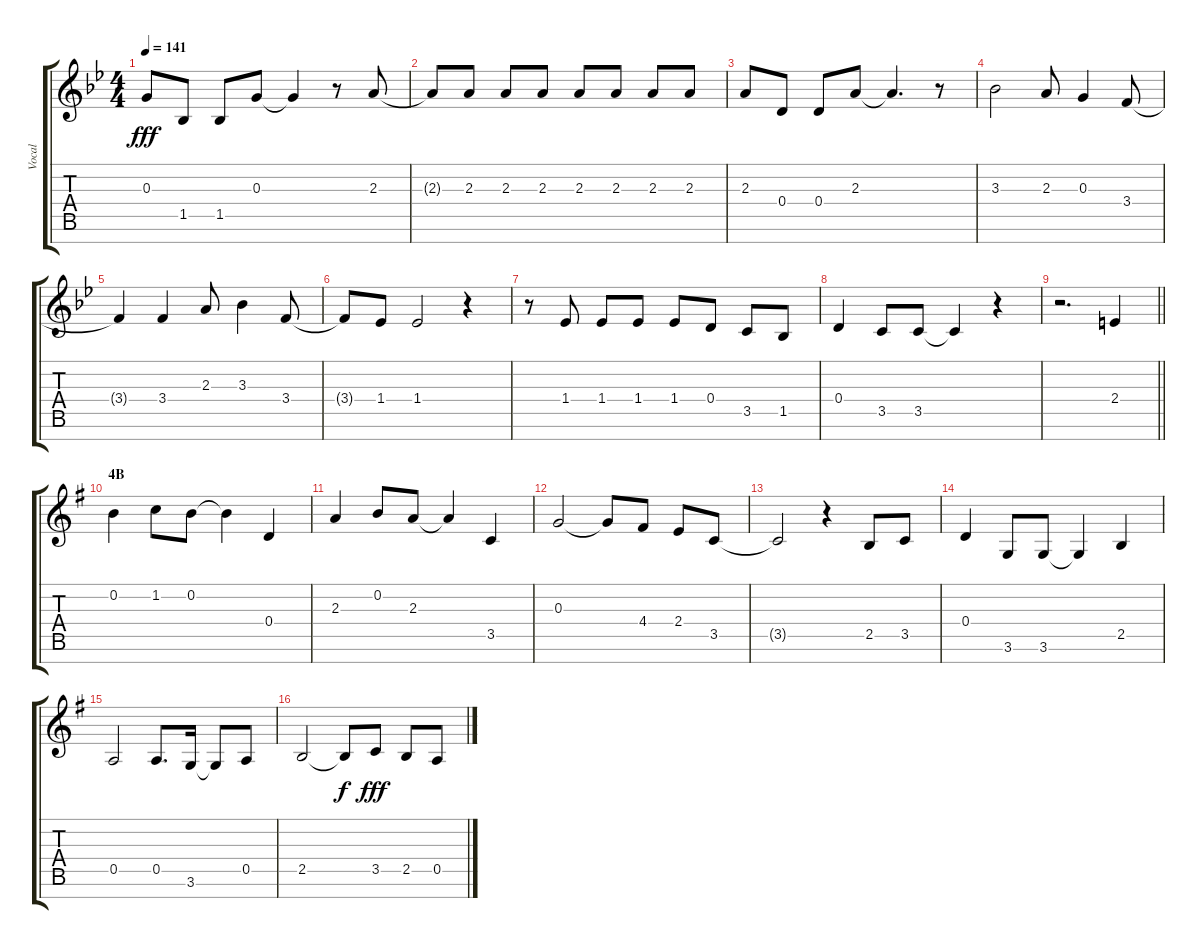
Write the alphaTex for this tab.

\track ("Vocal" "Vocal") {instrument voiceoohs}
\staff {score tabs}
\tuning (E5 B4 G4 D4 A3 E3 B2) {hide}
\ts (4 4)
\tempo 141
\clef g2
\ks bb
0.3.8{dy fff} 1.5.8 1.5.8 0.3.8 0.3{t}.4 r.8 2.3.8 |
2.3{t}.8 2.3.8 2.3.8 2.3.8 2.3.8 2.3.8 2.3.8 2.3.8 |
2.3.8 0.4.8 0.4.8 2.3.8 2.3{t}.4{d} r.8 |
3.3.2 2.3.8 0.3.4 3.4.8 |
3.4{t}.4 3.4.4 2.3.8 3.3.4 3.4.8 |
3.4{t}.8 1.4.8 1.4.2 r.4 |
r.8 1.4.8 1.4.8 1.4.8 1.4.8 0.4.8 3.5.8 1.5.8 |
0.4.4 3.5.8 3.5.8 3.5{t}.4 r.4 |
\barLineRight lightlight
r.2{d} 2.4.4 |
\section ("" "4B")
\ks g
0.2.4 1.2.8 0.2.8 0.2{t}.4 0.4.4 |
2.3.4 0.2.8 2.3.8 2.3{t}.4 3.5.4 |
0.3.2 0.3{t}.8 4.4.8 2.4.8 3.5.8 |
3.5{t}.2 r.4 2.5.8 3.5.8 |
0.4.4 3.6.8 3.6.8 3.6{t}.4 2.5.4 |
0.5.2 0.5.8{d} 3.6.16 3.6{t}.8 0.5.8 |
2.5.2 2.5{t}.8{dy f} 3.5.8{dy fff} 2.5.8 0.5.8
